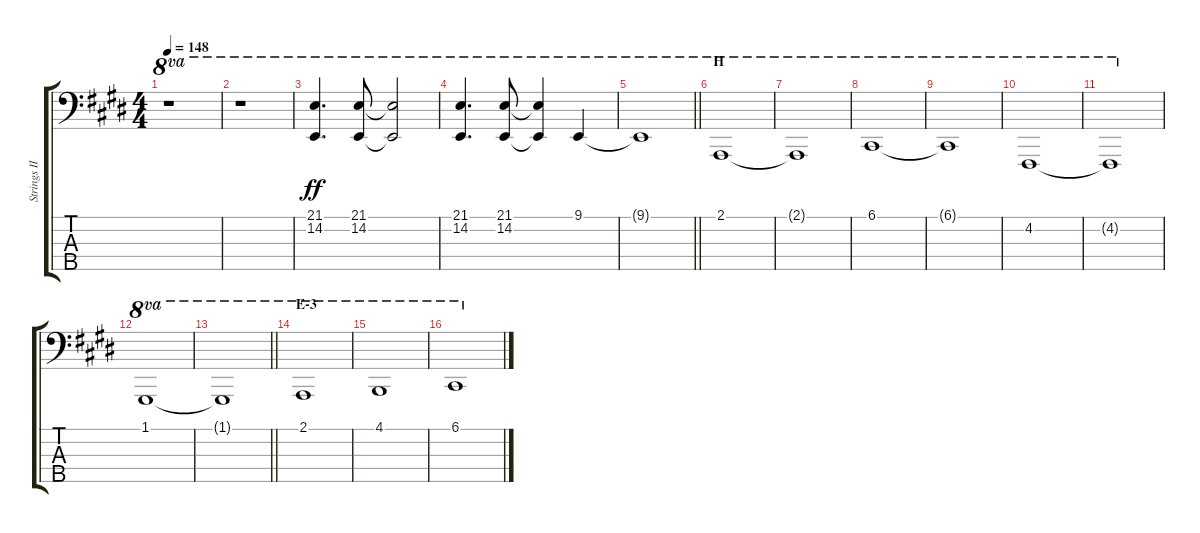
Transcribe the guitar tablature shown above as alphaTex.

\track ("Strings II" "Strings II") {instrument stringensemble1}
\staff {score tabs}
\tuning (G2 D2 A1 E1 B0) {hide}
\ts (4 4)
\tempo 148
\clef f4
\ks e
r.1{ot 8va dy ff} |
r.1{ot 8va} |
(21.1 14.2).4{d ot 8va} (21.1 14.2).8{ot 8va} (21.1{t} 14.2{t}).2{ot 8va} |
(21.1 14.2).4{d ot 8va} (21.1 14.2).8{ot 8va} (21.1{t} 14.2{t}).4{ot 8va} 9.1.4{ot 8va} |
\barLineRight lightlight
9.1{t}.1{ot 8va} |
\section ("" "H")
2.1.1{ot 8va} |
2.1{t}.1{ot 8va} |
6.1.1{ot 8va} |
6.1{t}.1{ot 8va} |
4.2.1{ot 8va} |
4.2{t}.1{ot 8va} |
1.1.1{ot 8va} |
\barLineRight lightlight
1.1{t}.1{ot 8va} |
\section ("" "E-3")
2.1.1{ot 8va} |
4.1.1{ot 8va} |
6.1.1{ot 8va}
